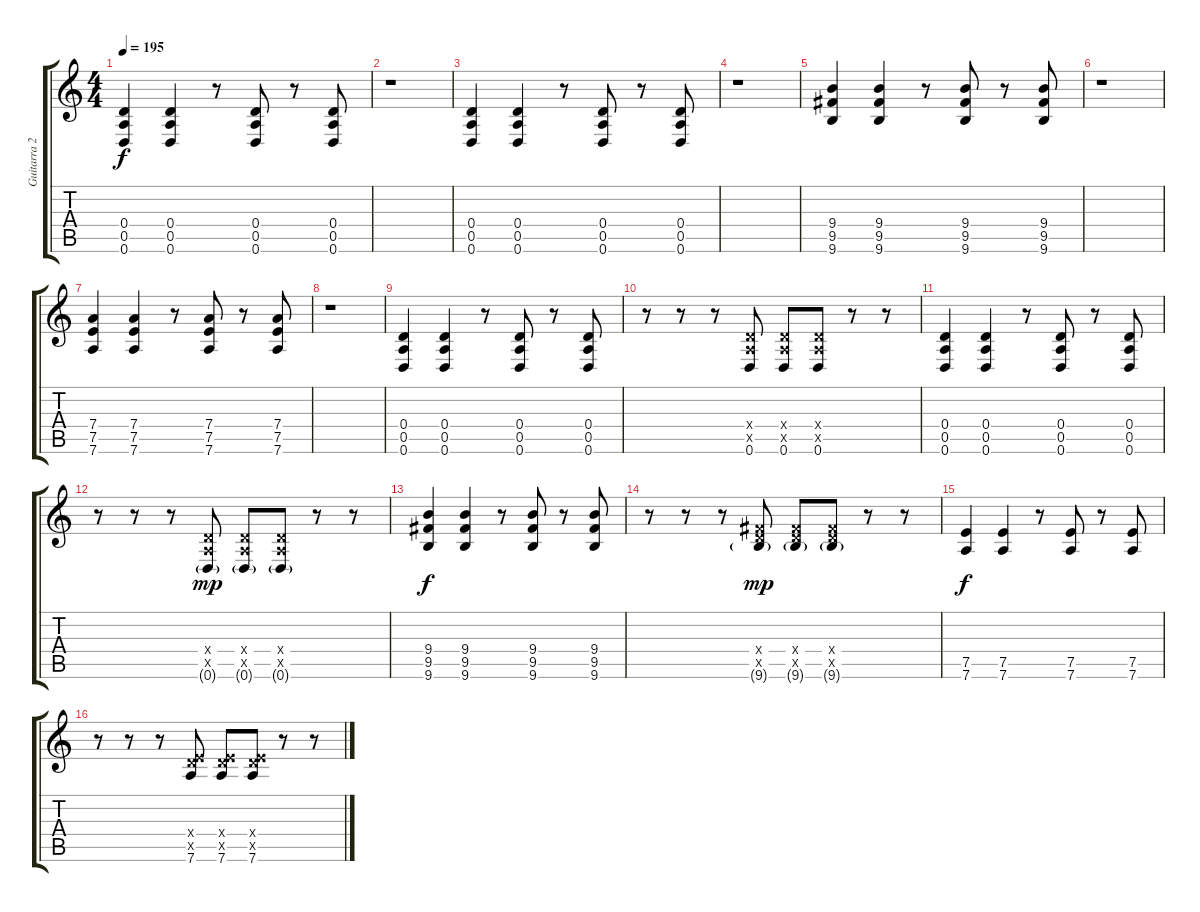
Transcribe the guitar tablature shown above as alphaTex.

\track ("Guitarra 2" "Guitarra 2") {instrument overdrivenguitar}
\staff {score tabs}
\tuning (E4 B3 G3 D3 A2 D2) {hide}
\ts (4 4)
\tempo 195
\clef g2
\ks c
(0.4 0.5 0.6).4{dy f} (0.4 0.5 0.6).4 r.8 (0.4 0.5 0.6).8 r.8 (0.4 0.5 0.6).8 |
r.1 |
(0.4 0.5 0.6).4 (0.4 0.5 0.6).4 r.8 (0.4 0.5 0.6).8 r.8 (0.4 0.5 0.6).8 |
r.1 |
(9.4 9.5 9.6).4 (9.4 9.5 9.6).4 r.8 (9.4 9.5 9.6).8 r.8 (9.4 9.5 9.6).8 |
r.1 |
(7.4 7.5 7.6).4 (7.4 7.5 7.6).4 r.8 (7.4 7.5 7.6).8 r.8 (7.4 7.5 7.6).8 |
r.1 |
(0.4 0.5 0.6).4 (0.4 0.5 0.6).4 r.8 (0.4 0.5 0.6).8 r.8 (0.4 0.5 0.6).8 |
r.8 r.8 r.8 (0.4{x} 0.5{x} 0.6).8 (0.4{x} 0.5{x} 0.6).8 (0.4{x} 0.5{x} 0.6).8 r.8 r.8 |
(0.4 0.5 0.6).4 (0.4 0.5 0.6).4 r.8 (0.4 0.5 0.6).8 r.8 (0.4 0.5 0.6).8 |
r.8 r.8 r.8 (0.4{x} 0.5{x} 0.6{g}).8{dy mp} (0.4{x} 0.5{x} 0.6{g}).8 (0.4{x} 0.5{x} 0.6{g}).8 r.8 r.8 |
(9.4 9.5 9.6).4{dy f} (9.4 9.5 9.6).4 r.8 (9.4 9.5 9.6).8 r.8 (9.4 9.5 9.6).8 |
r.8 r.8 r.8 (0.4{x} 9.5{x} 9.6{g}).8{dy mp} (0.4{x} 9.5{x} 9.6{g}).8 (0.4{x} 9.5{x} 9.6{g}).8 r.8 r.8 |
(7.5 7.6).4{dy f} (7.5 7.6).4 r.8 (7.5 7.6).8 r.8 (7.5 7.6).8 |
r.8 r.8 r.8 (0.4{x} 7.5{x} 7.6).8 (0.4{x} 7.5{x} 7.6).8 (0.4{x} 7.5{x} 7.6).8 r.8 r.8
